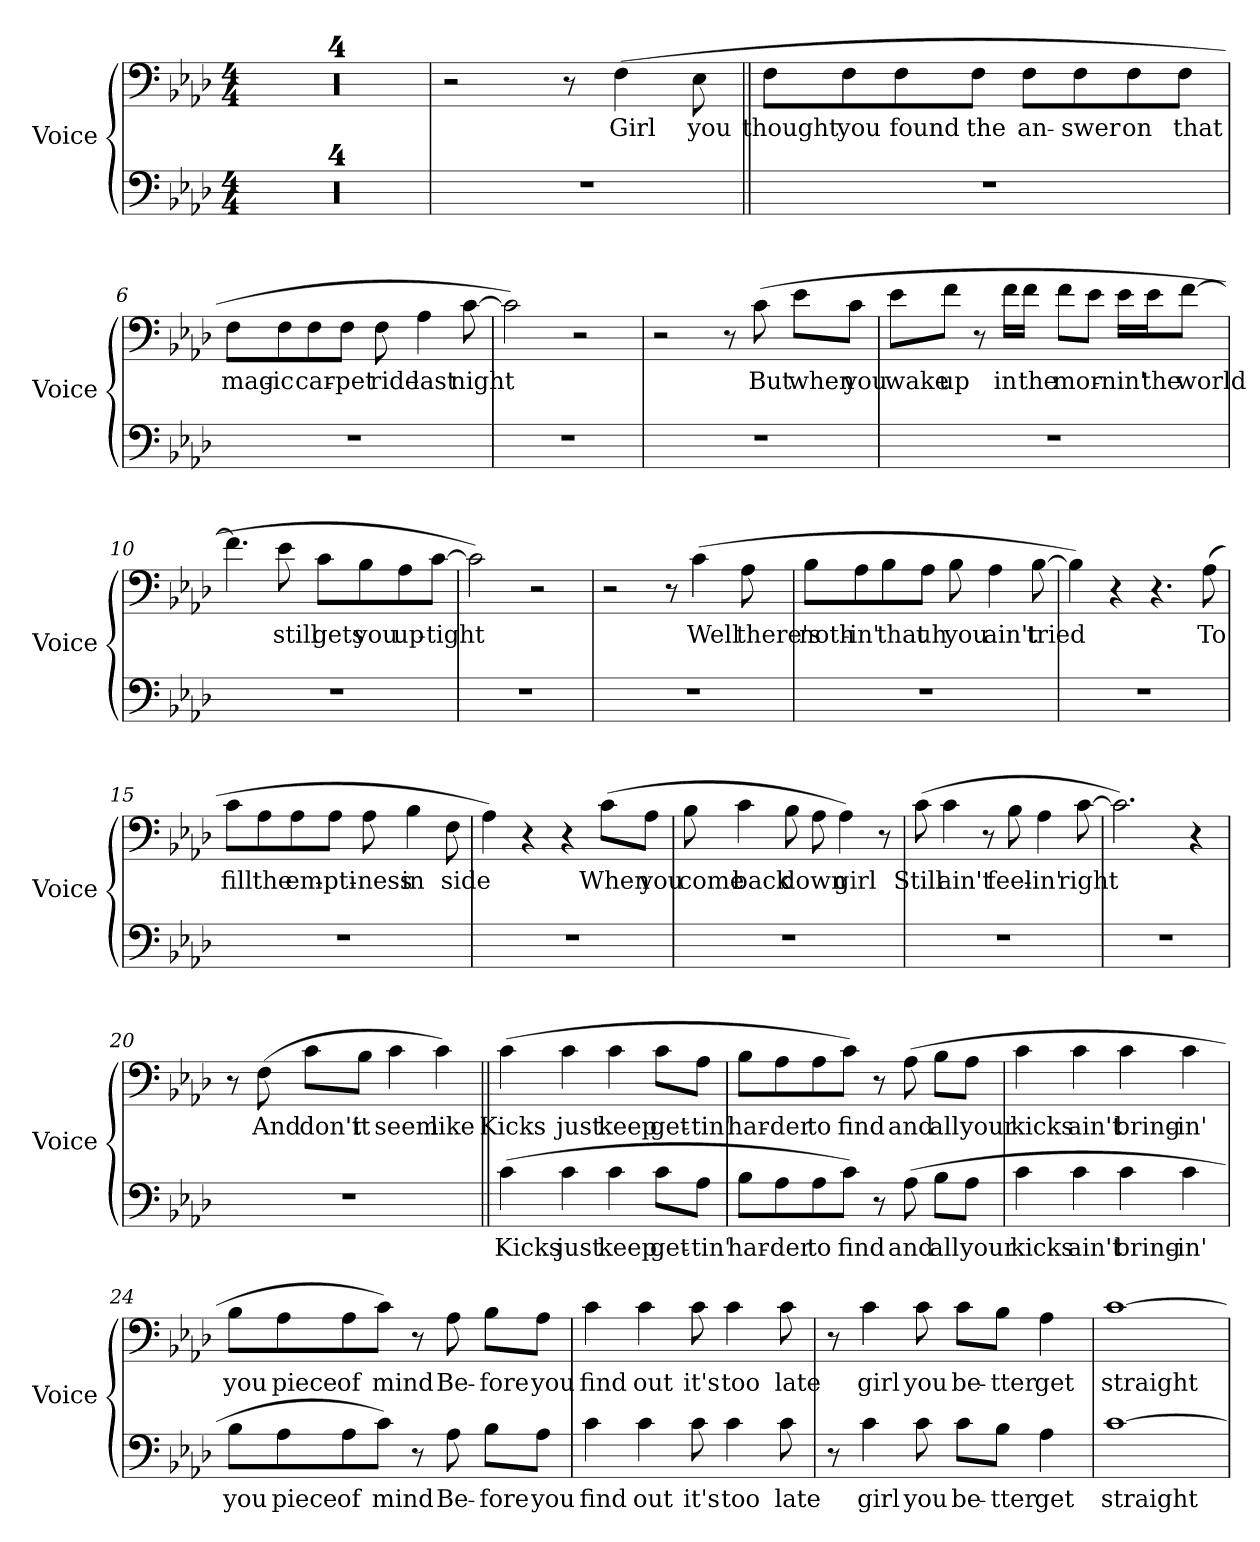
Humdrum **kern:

**kern	**text	**kern	**text
*part2	*part2	*part1	*part1
*staff2	*staff2	*staff1	*staff1
*I"Voice	*	*I"Voice	*
*I'Voice	*	*I'Voice	*
*clefF4	*	*clefF4	*
*k[b-e-a-d-]	*	*k[b-e-a-d-]	*
*f:	*	*f:	*
*M4/4	*	*M4/4	*
=	=	=	=
1r;<	.	1r;<	.
=1	=1	=1	=1
1r	.	1r	.
=2	=2	=2	=2
1r	.	1r	.
=3	=3	=3	=3
1r	.	1r	.
=4	=4	=4	=4
1r	.	2r	.
.	.	8r	.
!	!	!	!LO:LY:b
.	.	(>4F\	Girl
!	!	!	!LO:LY:b
.	.	8E-\	you
=5||	=5||	=5||	=5||
!	!	!	!LO:LY:b
1r	.	8F\L	thought
!	!	!	!LO:LY:b
.	.	8F\	you
!	!	!	!LO:LY:b
.	.	8F\	found
!	!	!	!LO:LY:b
.	.	8F\J	the
!	!	!	!LO:LY:b
.	.	8F\L	an-
!	!	!	!LO:LY:b
.	.	8F\	-swer
!	!	!	!LO:LY:b
.	.	8F\	on
!	!	!	!LO:LY:b
.	.	8F\J	that
!!LO:LB:g=z
=6	=6	=6	=6
!	!	!	!LO:LY:b
1r	.	8F\L	mag-
!	!	!	!LO:LY:b
.	.	8F\	-ic
!	!	!	!LO:LY:b
.	.	8F\	car-
!	!	!	!LO:LY:b
.	.	8F\J	-pet
!	!	!	!LO:LY:b
.	.	8F\	ride
!	!	!	!LO:LY:b
.	.	4A-\	last
!	!	!	!LO:LY:b
.	.	[8c\	night
=7	=7	=7	=7
1r	.	2c\])	.
.	.	2r	.
=8	=8	=8	=8
1r	.	2r	.
.	.	8r	.
!	!	!	!LO:LY:b
.	.	(>8c\	But
!	!	!	!LO:LY:b
.	.	8e-\L	when
!	!	!	!LO:LY:b
.	.	8c\J	you
!!LO:LB:g=z
=9	=9	=9	=9
!	!	!	!LO:LY:b
1r	.	8e-\L	wake
!	!	!	!LO:LY:b
.	.	8f\J	up
.	.	8r	.
!	!	!	!LO:LY:b
.	.	16f\LL	in
!	!	!	!LO:LY:b
.	.	16f\JJ	the
!	!	!	!LO:LY:b
.	.	8f\L	mor-
.	.	8e-\J	.
!	!	!	!LO:LY:b
.	.	16e-\LL	-nin'
!	!	!	!LO:LY:b
.	.	16e-\J	the
!	!	!	!LO:LY:b
.	.	[8f\J	world
=10	=10	=10	=10
1r	.	4.f\]	.
!	!	!	!LO:LY:b
.	.	8e-\	still
!	!	!	!LO:LY:b
.	.	8c\L	gets
!	!	!	!LO:LY:b
.	.	8B-\	you
!	!	!	!LO:LY:b
.	.	8A-\	up-
!	!	!	!LO:LY:b
.	.	[8c\J	-tight
=11	=11	=11	=11
1r	.	2c\])	.
.	.	2r	.
=12	=12	=12	=12
1r	.	2r	.
.	.	8r	.
!	!	!	!LO:LY:b
.	.	(>4c\	Well
!	!	!	!LO:LY:b
.	.	8A-\	there's
!!LO:LB:g=z
=13	=13	=13	=13
!	!	!	!LO:LY:b
1r	.	8B-\L	noth-
!	!	!	!LO:LY:b
.	.	8A-\	-in'
!	!	!	!LO:LY:b
.	.	8B-\	that
!	!	!	!LO:LY:b
.	.	8A-\J	uh
!	!	!	!LO:LY:b
.	.	8B-\	you
!	!	!	!LO:LY:b
.	.	4A-\	ain't
!	!	!	!LO:LY:b
.	.	[8B-\	tried
=14	=14	=14	=14
1r	.	4B-\])	.
.	.	4r	.
.	.	4.r	.
!	!	!	!LO:LY:b
.	.	(>8A-\	To
=15	=15	=15	=15
!	!	!	!LO:LY:b
1r	.	8c\L	fill
!	!	!	!LO:LY:b
.	.	8A-\	the
!	!	!	!LO:LY:b
.	.	8A-\	em-
!	!	!	!LO:LY:b
.	.	8A-\J	-pti-
!	!	!	!LO:LY:b
.	.	8A-\	-ness
!	!	!	!LO:LY:b
.	.	4B-\	in
!	!	!	!LO:LY:b
.	.	8F\	side
=16	=16	=16	=16
1r	.	4A-\)	.
.	.	4r	.
.	.	4r	.
!	!	!	!LO:LY:b
.	.	(>8c\L	When
!	!	!	!LO:LY:b
.	.	8A-\J	you
!!LO:PB:g=z
=17	=17	=17	=17
!	!	!	!LO:LY:b
1r	.	8B-\	come
!	!	!	!LO:LY:b
.	.	4c\	back
!	!	!	!LO:LY:b
.	.	8B-\	down
.	.	8A-\	.
!	!	!	!LO:LY:b
.	.	4A-\)	girl
.	.	8r	.
=18	=18	=18	=18
!	!	!	!LO:LY:b
1r	.	(>8c\	Still
!	!	!	!LO:LY:b
.	.	4c\	ain't
.	.	8r	.
!	!	!	!LO:LY:b
.	.	8B-\	feel-
!	!	!	!LO:LY:b
.	.	4A-\	-in'
!	!	!	!LO:LY:b
.	.	[8c\	right
=19	=19	=19	=19
1r	.	2.c\])	.
.	.	4r	.
=20	=20	=20	=20
1r	.	8r	.
!	!	!	!LO:LY:b
.	.	(>8F\	And
!	!	!	!LO:LY:b
.	.	8c\L	don't
!	!	!	!LO:LY:b
.	.	8B-\J	it
!	!	!	!LO:LY:b
.	.	4c\	seem
!	!	!	!LO:LY:b
.	.	4c\)	like
!!LO:LB:g=z
=21||	=21||	=21||	=21||
!	!LO:LY:b	!	!LO:LY:b
(>4c\	Kicks	(>4c\	Kicks
!	!LO:LY:b	!	!LO:LY:b
4c\	just	4c\	just
!	!LO:LY:b	!	!LO:LY:b
4c\	keep	4c\	keep
!	!LO:LY:b	!	!LO:LY:b
8c\L	get-	8c\L	get-
!	!LO:LY:b	!	!LO:LY:b
8A-\J	-tin'	8A-\J	-tin'
=22	=22	=22	=22
!	!LO:LY:b	!	!LO:LY:b
8B-\L	har-	8B-\L	har-
!	!LO:LY:b	!	!LO:LY:b
8A-\	-der	8A-\	-der
!	!LO:LY:b	!	!LO:LY:b
8A-\	to	8A-\	to
!	!LO:LY:b	!	!LO:LY:b
8c\J)	find	8c\J)	find
8r	.	8r	.
!	!LO:LY:b	!	!LO:LY:b
(>8A-\	and	(>8A-\	and
!	!LO:LY:b	!	!LO:LY:b
8B-\L	all	8B-\L	all
!	!LO:LY:b	!	!LO:LY:b
8A-\J	your	8A-\J	your
=23	=23	=23	=23
!	!LO:LY:b	!	!LO:LY:b
4c\	kicks	4c\	kicks
!	!LO:LY:b	!	!LO:LY:b
4c\	ain't	4c\	ain't
!	!LO:LY:b	!	!LO:LY:b
4c\	bring-	4c\	bring-
!	!LO:LY:b	!	!LO:LY:b
4c\	-in'	4c\	-in'
!!LO:LB:g=z
=24	=24	=24	=24
!	!LO:LY:b	!	!LO:LY:b
8B-\L	you	8B-\L	you
!	!LO:LY:b	!	!LO:LY:b
8A-\	piece	8A-\	piece
!	!LO:LY:b	!	!LO:LY:b
8A-\	of	8A-\	of
!	!LO:LY:b	!	!LO:LY:b
8c\J)	mind	8c\J)	mind
8r	.	8r	.
!	!LO:LY:b	!	!LO:LY:b
8A-\	Be-	8A-\	Be-
!	!LO:LY:b	!	!LO:LY:b
8B-\L	-fore	8B-\L	-fore
!	!LO:LY:b	!	!LO:LY:b
8A-\J	you	8A-\J	you
=25	=25	=25	=25
!	!LO:LY:b	!	!LO:LY:b
4c\	find	4c\	find
!	!LO:LY:b	!	!LO:LY:b
4c\	out	4c\	out
!	!LO:LY:b	!	!LO:LY:b
8c\	it's	8c\	it's
!	!LO:LY:b	!	!LO:LY:b
4c\	too	4c\	too
!	!LO:LY:b	!	!LO:LY:b
8c\	late	8c\	late
=26	=26	=26	=26
8r	.	8r	.
!	!LO:LY:b	!	!LO:LY:b
4c\	girl	4c\	girl
!	!LO:LY:b	!	!LO:LY:b
8c\	you	8c\	you
!	!LO:LY:b	!	!LO:LY:b
8c\L	be-	8c\L	be-
!	!LO:LY:b	!	!LO:LY:b
8B-\J	-tter	8B-\J	-tter
!	!LO:LY:b	!	!LO:LY:b
4A-\	get	4A-\	get
=27	=27	=27	=27
!	!LO:LY:b	!	!LO:LY:b
[1c	straight	[1c	straight
=	=	=	=
*-	*-	*-	*-
